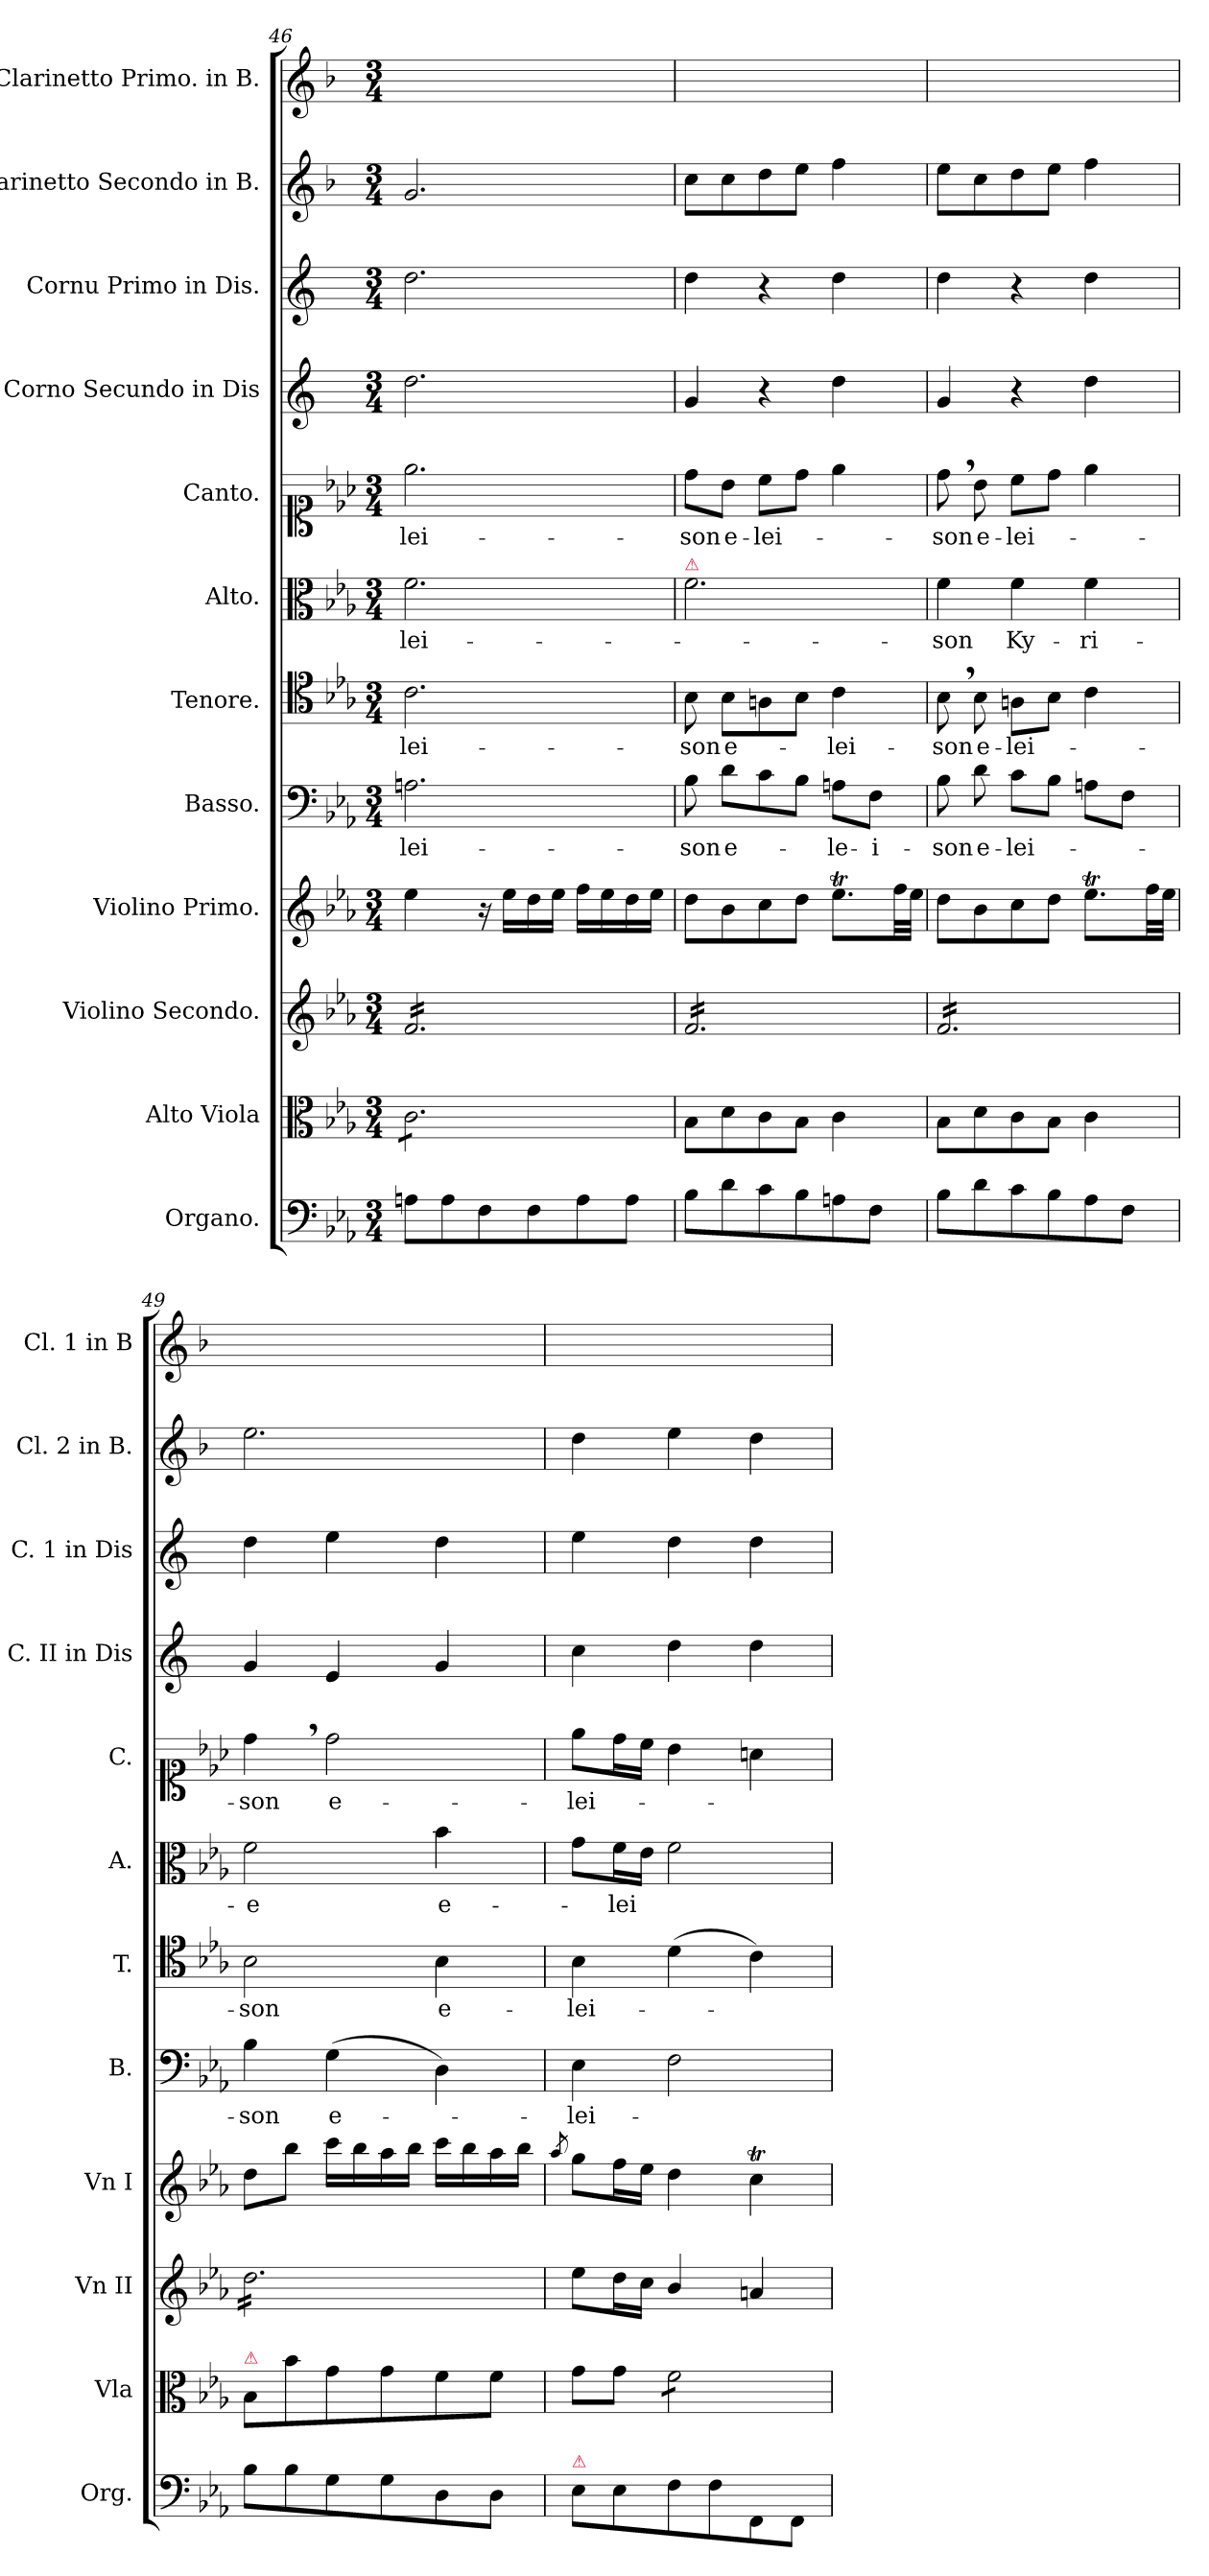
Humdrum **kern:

**kern	**kern	**kern	**kern	**kern	**text	**kern	**text	**kern	**text	**kern	**text	**kern	**kern	**kern	**kern
*part12	*part11	*part10	*part9	*part8	*part8	*part7	*part7	*part6	*part6	*part5	*part5	*part4	*part3	*part2	*part1
*staff12	*staff11	*staff10	*staff9	*staff8	*staff8	*staff7	*staff7	*staff6	*staff6	*staff5	*staff5	*staff4	*staff3	*staff2	*staff1
*I"Organo.	*I"Alto Viola	*I"Violino Secondo.	*I"Violino Primo.	*I"Basso.	*	*I"Tenore.	*	*I"Alto.	*	*I"Canto.	*	*I"Corno Secundo in Dis	*I"Cornu Primo in Dis.	*I"Clarinetto Secondo in B.	*I"Clarinetto Primo. in B.
*I'Org.	*I'Vla	*I'Vn II	*I'Vn I	*I'B.	*	*I'T.	*	*I'A.	*	*I'C.	*	*I'C. II in Dis	*I'C. 1 in Dis	*I'Cl. 2 in B.	*I'Cl. 1 in B
*clefF4	*clefC3	*clefG2	*clefG2	*clefF4	*	*clefC4	*	*clefC3	*	*clefC1	*	*clefG2	*clefG2	*clefG2	*clefG2
*	*	*	*	*	*	*	*	*	*	*	*	*ITrd-2c-3	*ITrd5c9	*ITrd1c2	*ITrd1c2
*k[b-e-a-]	*k[b-e-a-]	*k[b-e-a-]	*k[b-e-a-]	*k[b-e-a-]	*	*k[b-e-a-]	*	*k[b-e-a-]	*	*k[b-e-a-]	*	*k[b-e-a-]	*k[b-e-a-]	*k[b-e-a-]	*k[b-e-a-]
*E-:	*E-:	*E-:	*E-:	*E-:	*	*E-:	*	*E-:	*	*E-:	*	*E-:	*E-:	*E-:	*E-:
*M3/4	*M3/4	*M3/4	*M3/4	*M3/4	*	*M3/4	*	*M3/4	*	*M3/4	*	*M3/4	*M3/4	*M3/4	*M3/4
=46	=46	=46	=46	=46	=46	=46	=46	=46	=46	=46	=46	=46	=46	=46	=46
*	*tremolo	*	*	*	*	*	*	*	*	*	*	*	*	*	*
*	*	*tremolo	*	*	*	*	*	*	*	*	*	*	*	*	*
8An\L	8c\L	16f/LL	4ee-\	2.An\	-lei-	2.c\	-lei-	2.f\	-lei-	2.ee-\	-lei-	2.ff\	2.f\	2.f/	2.ryy
.	.	16f/	.	.	.	.	.	.	.	.	.	.	.	.	.
8A\	8c\	16f/	.	.	.	.	.	.	.	.	.	.	.	.	.
.	.	16f/	.	.	.	.	.	.	.	.	.	.	.	.	.
8F\	8c\	16f/	16r	.	.	.	.	.	.	.	.	.	.	.	.
.	.	16f/	16ee-\LL	.	.	.	.	.	.	.	.	.	.	.	.
8F\	8c\	16f/	16dd\	.	.	.	.	.	.	.	.	.	.	.	.
.	.	16f/	16ee-\JJ	.	.	.	.	.	.	.	.	.	.	.	.
8A\	8c\	16f/	16ff\LL	.	.	.	.	.	.	.	.	.	.	.	.
.	.	16f/	16ee-\	.	.	.	.	.	.	.	.	.	.	.	.
8A\J	8c\J	16f/	16dd\	.	.	.	.	.	.	.	.	.	.	.	.
*	*Xtremolo	*	*	*	*	*	*	*	*	*	*	*	*	*	*
.	.	16f/JJ	16ee-\JJ	.	.	.	.	.	.	.	.	.	.	.	.
=47	=47	=47	=47	=47	=47	=47	=47	=47	=47	=47	=47	=47	=47	=47	=47
!	!	!	!	!	!	!	!	!LO:TX:a:color=crimson:t=⚠	!	!	!	!	!	!	!
8B-\L	8B-\L	16f/LL	8dd\L	8B-\	-son	8B-\	-son	2.f\	.	8dd\L	-son	4b-/	4f\	8b-\L	2.ryy
.	.	16f/	.	.	.	.	.	.	.	.	.	.	.	.	.
!	!	!	!	!	!	!	!LO:LY:i	!	!	!	!LO:LY:i	!	!	!	!
8d\	8d\	16f/	8b-\	8d\L	e-	8B-\L	e-	.	.	8b-\J	e-	.	.	8b-\	.
.	.	16f/	.	.	.	.	.	.	.	.	.	.	.	.	.
!	!	!	!	!	!	!	!	!	!	!	!LO:LY:i	!	!	!	!
8c\	8c\	16f/	8cc\	8c\	.	8An\	.	.	.	8cc\L	-lei-	4r	4r	8cc\	.
.	.	16f/	.	.	.	.	.	.	.	.	.	.	.	.	.
8B-\	8B-\J	16f/	8dd\J	8B-\J	.	8B-\J	.	.	.	8dd\J	.	.	.	8dd\J	.
.	.	16f/	.	.	.	.	.	.	.	.	.	.	.	.	.
!	!	!	!	!	!	!	!LO:LY:i	!	!	!	!	!	!	!	!
8An\	4c\	16f/	8.ee-T\L	8An\L	-le-	4c\	-lei-	.	.	4ee-\	.	4ff\	4f\	4ee-\	.
.	.	16f/	.	.	.	.	.	.	.	.	.	.	.	.	.
8F\J	.	16f/	.	8F\J	-i-	.	.	.	.	.	.	.	.	.	.
.	.	16f/JJ	32ff\LL	.	.	.	.	.	.	.	.	.	.	.	.
.	.	.	32ee-\JJJ	.	.	.	.	.	.	.	.	.	.	.	.
=48	=48	=48	=48	=48	=48	=48	=48	=48	=48	=48	=48	=48	=48	=48	=48
!	!	!	!	!	!	!	!LO:LY:i	!	!	!	!LO:LY:i	!	!	!	!
8B-\L	8B-\L	16f/LL	8dd\L	8B-\	-son	8B-,>\	-son	4f\	-son	8dd,>\	-son	4b-/	4f\	8dd\L	2.ryy
.	.	16f/	.	.	.	.	.	.	.	.	.	.	.	.	.
!	!	!	!	!	!	!	!	!	!	!	!LO:LY:i	!	!	!	!
8d\	8d\	16f/	8b-\	8d\	e-	8B-\	e-	.	.	8b-\	e-	.	.	8b-\	.
.	.	16f/	.	.	.	.	.	.	.	.	.	.	.	.	.
!	!	!	!	!	!	!	!	!	!	!	!LO:LY:i	!	!	!	!
8c\	8c\	16f/	8cc\	8c\L	-lei-	8An\L	-lei-	4f\	Ky-	8cc\L	-lei-	4r	4r	8cc\	.
.	.	16f/	.	.	.	.	.	.	.	.	.	.	.	.	.
8B-\	8B-\J	16f/	8dd\J	8B-\J	.	8B-\J	.	.	.	8dd\J	.	.	.	8dd\J	.
.	.	16f/	.	.	.	.	.	.	.	.	.	.	.	.	.
8A-\	4c\	16f/	8.ee-T\L	8An\L	.	4c\	.	4f\	-ri-	4ee-\	.	4ff\	4f\	4ee-\	.
.	.	16f/	.	.	.	.	.	.	.	.	.	.	.	.	.
8F\J	.	16f/	.	8F\J	.	.	.	.	.	.	.	.	.	.	.
.	.	16f/JJ	32ff\LL	.	.	.	.	.	.	.	.	.	.	.	.
.	.	.	32ee-\JJJ	.	.	.	.	.	.	.	.	.	.	.	.
=49	=49	=49	=49	=49	=49	=49	=49	=49	=49	=49	=49	=49	=49	=49	=49
!	!LO:TX:a:color=crimson:t=⚠	!	!	!	!	!	!	!	!	!	!	!	!	!	!
!	!	!	!	!	!	!	!	!	!	!	!LO:LY:i	!	!	!	!
8B-\L	8B-/L	16dd\LL	8dd\L	4B-\	-son	2B-\	-son	2f\	-e	4dd,>\	-son	4b-/	4f\	2.dd\	2.ryy
.	.	16dd\	.	.	.	.	.	.	.	.	.	.	.	.	.
8B-\	8b-\	16dd\	8bb-\J	.	.	.	.	.	.	.	.	.	.	.	.
.	.	16dd\	.	.	.	.	.	.	.	.	.	.	.	.	.
8G\	8g\	16dd\	16ccc\LL	(4G\	e-	.	.	.	.	2dd\	e-	4g/	4g\	.	.
.	.	16dd\	16bb-\	.	.	.	.	.	.	.	.	.	.	.	.
8G\	8g\	16dd\	16aa-\	.	.	.	.	.	.	.	.	.	.	.	.
.	.	16dd\	16bb-\JJ	.	.	.	.	.	.	.	.	.	.	.	.
8D\	8f\	16dd\	16ccc\LL	4D\)	.	4B-\	e-	4b-\	e-	.	.	4b-/	4f\	.	.
.	.	16dd\	16bb-\	.	.	.	.	.	.	.	.	.	.	.	.
8D\J	8f\J	16dd\	16aa-\	.	.	.	.	.	.	.	.	.	.	.	.
.	.	16dd\JJ	16bb-\JJ	.	.	.	.	.	.	.	.	.	.	.	.
*	*	*Xtremolo	*	*	*	*	*	*	*	*	*	*	*	*	*
=50	=50	=50	=50	=50	=50	=50	=50	=50	=50	=50	=50	=50	=50	=50	=50
.	.	.	8qaa-/	.	.	.	.	.	.	.	.	.	.	.	.
!LO:TX:a:color=crimson:t=⚠	!	!	!	!	!	!	!	!	!	!	!	!	!	!	!
8E-\L	8g\L	8ee-\L	8gg\L	4E-\	-lei-	4B-\	-lei-	8g\L	.	8ee-\L	-lei-	4ee-\	4g\	4cc\	2.ryy
8E-\	8g\J	16dd\L	16ff\L	.	.	.	.	16f\L	-lei	16dd\L	.	.	.	.	.
.	.	16cc\JJ	16ee-\JJ	.	.	.	.	16e-\JJ	.	16cc\JJ	.	.	.	.	.
*	*tremolo	*	*	*	*	*	*	*	*	*	*	*	*	*	*
8F\	8f\L	4b-/	4dd\	2F\	.	(4d\	.	2f\	.	4b-\	.	4ff\	4f\	4dd\	.
8F\	8f\	.	.	.	.	.	.	.	.	.	.	.	.	.	.
8FF/	8f\	4an/	4ccT\	.	.	4c\)	.	.	.	4an\	.	4ff\	4f\	4cc\	.
8FF/J	8f\J	.	.	.	.	.	.	.	.	.	.	.	.	.	.
*	*Xtremolo	*	*	*	*	*	*	*	*	*	*	*	*	*	*
=	=	=	=	=	=	=	=	=	=	=	=	=	=	=	=
*-	*-	*-	*-	*-	*-	*-	*-	*-	*-	*-	*-	*-	*-	*-	*-
